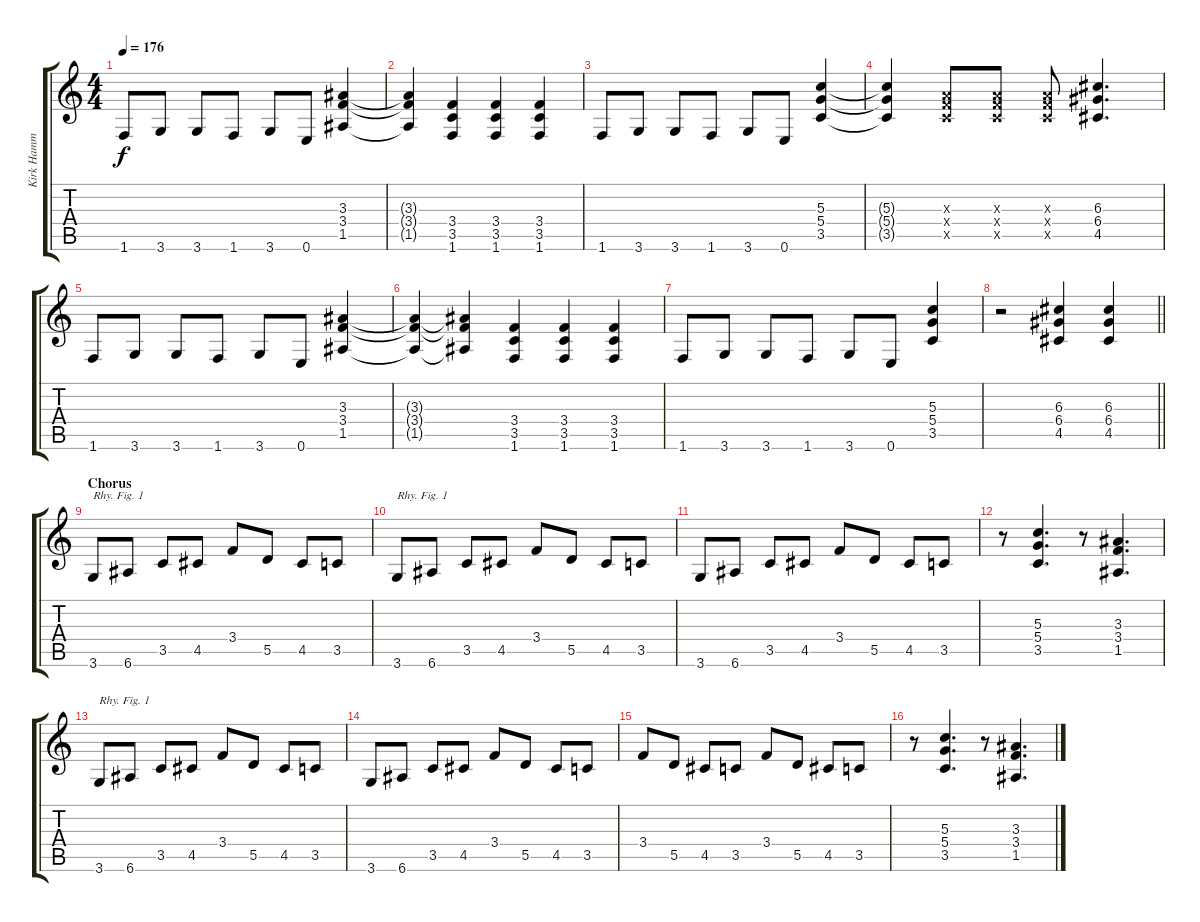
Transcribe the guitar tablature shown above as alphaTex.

\track (" Kirk Hammett" " Kirk Hamm") {instrument distortionguitar}
\staff {score tabs}
\tuning (E4 B3 G3 D3 A2 E2) {hide}
\ts (4 4)
\tempo 176
\clef g2
\ks c
1.6.8{dy f} 3.6.8 3.6.8 1.6.8 3.6.8 0.6.8 (3.3 3.4 1.5).4 |
(3.3{t} 3.4{t} 1.5{t}).4 (3.4 3.5 1.6).4 (3.4 3.5 1.6).4 (3.4 3.5 1.6).4 |
1.6.8 3.6.8 3.6.8 1.6.8 3.6.8 0.6.8 (5.3 5.4 3.5).4 |
(5.3{t} 5.4{t} 3.5{t}).4 (2.3{x} 3.4{x} 3.5{x}).8 (2.3{x} 3.4{x} 3.5{x}).8 (2.3{x} 3.4{x} 3.5{x}).8 (6.3 6.4 4.5).4{d} |
1.6.8 3.6.8 3.6.8 1.6.8 3.6.8 0.6.8 (3.3 3.4 1.5).4 |
(3.3{t} 3.4{t} 1.5{t}).4 (3.3{t} 3.4{t} 1.5{t}).4 (3.4 3.5 1.6).4 (3.4 3.5 1.6).4 (3.4 3.5 1.6).4 |
1.6.8 3.6.8 3.6.8 1.6.8 3.6.8 0.6.8 (5.3 5.4 3.5).4 |
\barLineRight lightlight
r.2 (6.3 6.4 4.5).4 (6.3 6.4 4.5).4 |
\section ("" "Chorus")
3.6.8{txt "Rhy. Fig. 1"} 6.6.8 3.5.8 4.5.8 3.4.8 5.5.8 4.5.8 3.5.8 |
3.6.8{txt "Rhy. Fig. 1"} 6.6.8 3.5.8 4.5.8 3.4.8 5.5.8 4.5.8 3.5.8 |
3.6.8 6.6.8 3.5.8 4.5.8 3.4.8 5.5.8 4.5.8 3.5.8 |
r.8 (5.3 5.4 3.5).4{d} r.8 (3.3 3.4 1.5).4{d} |
3.6.8{txt "Rhy. Fig. 1"} 6.6.8 3.5.8 4.5.8 3.4.8 5.5.8 4.5.8 3.5.8 |
3.6.8 6.6.8 3.5.8 4.5.8 3.4.8 5.5.8 4.5.8 3.5.8 |
3.4.8 5.5.8 4.5.8 3.5.8 3.4.8 5.5.8 4.5.8 3.5.8 |
r.8 (5.3 5.4 3.5).4{d} r.8 (3.3 3.4 1.5).4{d}
